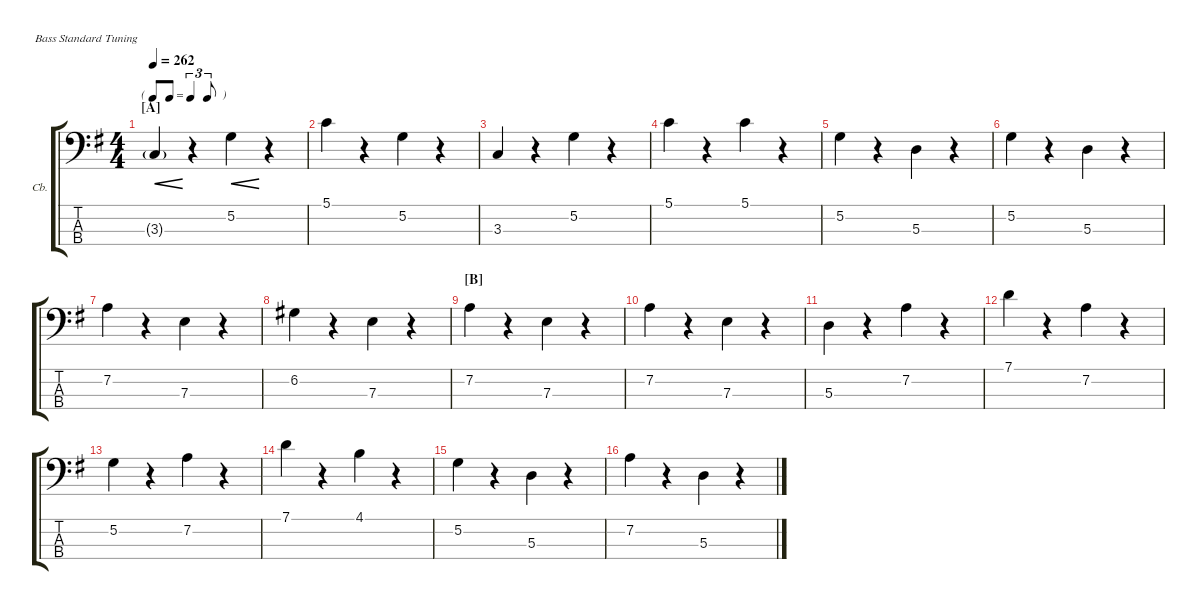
\hideDynamics
\bracketExtendMode groupsimilarinstruments
\firstSystemTrackNameOrientation horizontal
\otherSystemsTrackNameOrientation horizontal
\track ("Contrabass" "Cb.") {instrument acousticbass}
\staff {score tabs}
\tuning (G2 D2 A1 E1)
\ts (4 4)
\tf triplet8th
\section ("A" "")
\tempo 262
\clef f4
\ks g
3.3{g}.4{cre dy mp instrument acousticbass} r.4 5.2.4{cre} r.4 |
5.1.4 r.4 5.2.4 r.4 |
3.3.4 r.4 5.2.4 r.4 |
5.1.4 r.4 5.1.4 r.4 |
5.2.4 r.4 5.3.4 r.4 |
5.2.4 r.4 5.3.4 r.4 |
7.2.4 r.4 7.3.4 r.4 |
6.2.4 r.4 7.3.4 r.4 |
\section ("B" "")
7.2.4 r.4 7.3.4 r.4 |
7.2.4 r.4 7.3.4 r.4 |
5.3.4 r.4 7.2.4 r.4 |
7.1.4 r.4 7.2.4 r.4 |
5.2.4 r.4 7.2.4 r.4 |
7.1.4 r.4 4.1.4 r.4 |
5.2.4 r.4 5.3.4 r.4 |
7.2.4 r.4 5.3.4 r.4
